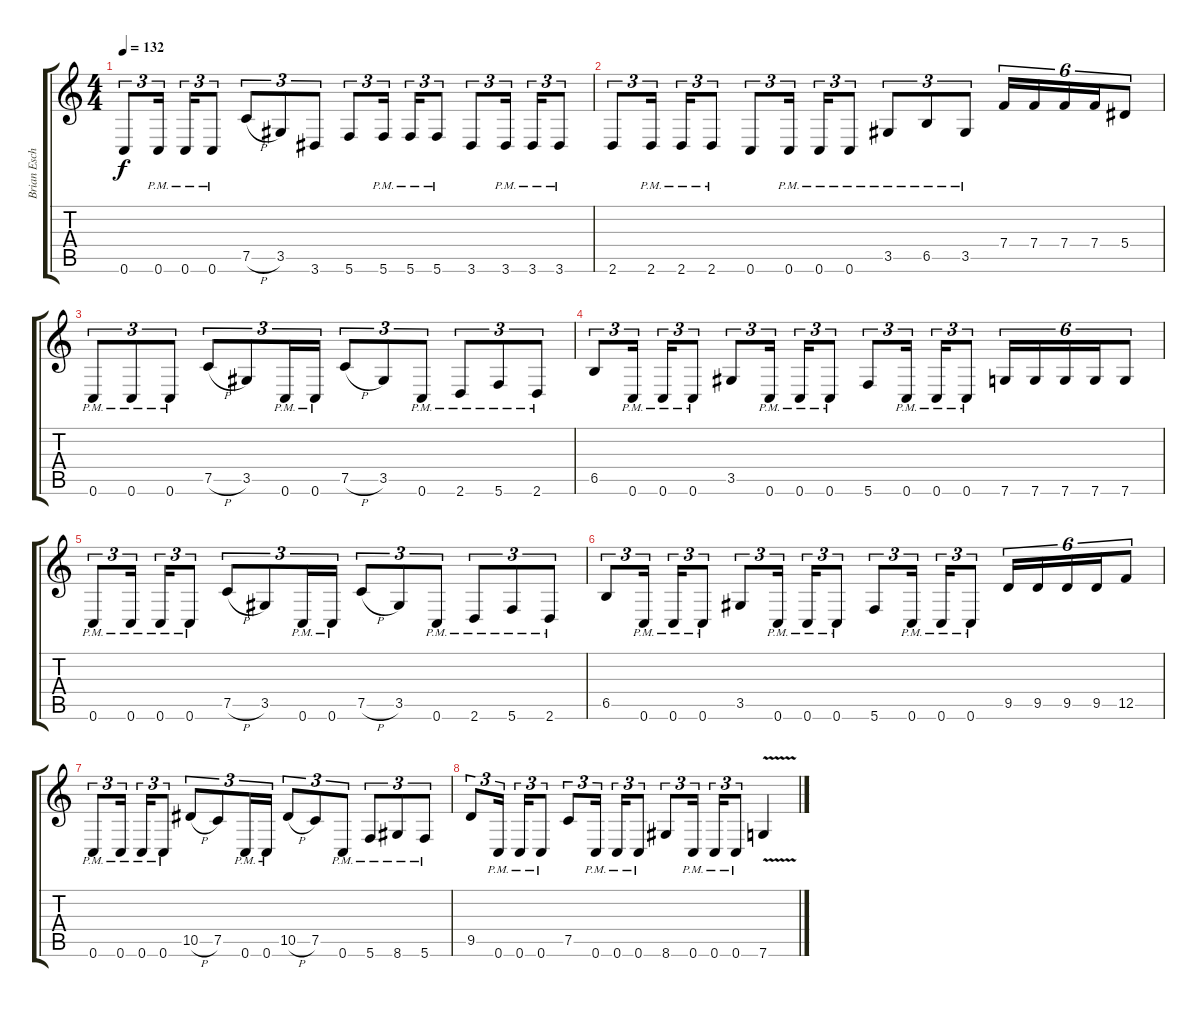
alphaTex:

\track ("Brian Eschbach (Lead Guitar)" "Brian Esch") {instrument distortionguitar}
\staff {score tabs}
\tuning (C4 G3 Eb3 Bb2 F2 C2) {hide}
\ts (4 4)
\tempo 132
\clef g2
\ks c
0.6.8{tu (3 2) dy f} 0.6{pm}.16{tu (3 2)} 0.6{pm}.16{tu (3 2)} 0.6{pm}.8{tu (3 2)} 7.5{h}.8{tu (3 2)} 3.5.8{tu (3 2)} 3.6.8{tu (3 2)} 5.6.8{tu (3 2)} 5.6{pm}.16{tu (3 2)} 5.6{pm}.16{tu (3 2)} 5.6{pm}.8{tu (3 2)} 3.6.8{tu (3 2)} 3.6{pm}.16{tu (3 2)} 3.6{pm}.16{tu (3 2)} 3.6{pm}.8{tu (3 2)} |
2.6.8{tu (3 2)} 2.6{pm}.16{tu (3 2)} 2.6{pm}.16{tu (3 2)} 2.6{pm}.8{tu (3 2)} 0.6.8{tu (3 2)} 0.6{pm}.16{tu (3 2)} 0.6{pm}.16{tu (3 2)} 0.6{pm}.8{tu (3 2)} 3.5{pm}.8{tu (3 2)} 6.5{pm}.8{tu (3 2)} 3.5{pm}.8{tu (3 2)} 7.4.16{tu (6 4)} 7.4.16{tu (6 4)} 7.4.16{tu (6 4)} 7.4.16{tu (6 4)} 5.4.8{tu (6 4)} |
0.6{pm}.8{tu (3 2)} 0.6{pm}.8{tu (3 2)} 0.6{pm}.8{tu (3 2)} 7.5{h}.8{tu (3 2)} 3.5.8{tu (3 2)} 0.6{pm}.16{tu (3 2)} 0.6{pm}.16{tu (3 2)} 7.5{h}.8{tu (3 2)} 3.5.8{tu (3 2)} 0.6{pm}.8{tu (3 2)} 2.6{pm}.8{tu (3 2)} 5.6{pm}.8{tu (3 2)} 2.6{pm}.8{tu (3 2)} |
6.5.8{tu (3 2)} 0.6{pm}.16{tu (3 2)} 0.6{pm}.16{tu (3 2)} 0.6{pm}.8{tu (3 2)} 3.5.8{tu (3 2)} 0.6{pm}.16{tu (3 2)} 0.6{pm}.16{tu (3 2)} 0.6{pm}.8{tu (3 2)} 5.6.8{tu (3 2)} 0.6{pm}.16{tu (3 2)} 0.6{pm}.16{tu (3 2)} 0.6{pm}.8{tu (3 2)} 7.6.16{tu (6 4)} 7.6.16{tu (6 4)} 7.6.16{tu (6 4)} 7.6.16{tu (6 4)} 7.6.8{tu (6 4)} |
0.6{pm}.8{tu (3 2)} 0.6{pm}.16{tu (3 2)} 0.6{pm}.16{tu (3 2)} 0.6{pm}.8{tu (3 2)} 7.5{h}.8{tu (3 2)} 3.5.8{tu (3 2)} 0.6{pm}.16{tu (3 2)} 0.6{pm}.16{tu (3 2)} 7.5{h}.8{tu (3 2)} 3.5.8{tu (3 2)} 0.6{pm}.8{tu (3 2)} 2.6{pm}.8{tu (3 2)} 5.6{pm}.8{tu (3 2)} 2.6{pm}.8{tu (3 2)} |
6.5.8{tu (3 2)} 0.6{pm}.16{tu (3 2)} 0.6{pm}.16{tu (3 2)} 0.6{pm}.8{tu (3 2)} 3.5.8{tu (3 2)} 0.6{pm}.16{tu (3 2)} 0.6{pm}.16{tu (3 2)} 0.6{pm}.8{tu (3 2)} 5.6.8{tu (3 2)} 0.6{pm}.16{tu (3 2)} 0.6{pm}.16{tu (3 2)} 0.6{pm}.8{tu (3 2)} 9.5.16{tu (6 4)} 9.5.16{tu (6 4)} 9.5.16{tu (6 4)} 9.5.16{tu (6 4)} 12.5.8{tu (6 4)} |
0.6{pm}.8{tu (3 2)} 0.6{pm}.16{tu (3 2)} 0.6{pm}.16{tu (3 2)} 0.6{pm}.8{tu (3 2)} 10.5{h}.8{tu (3 2)} 7.5.8{tu (3 2)} 0.6{pm}.16{tu (3 2)} 0.6{pm}.16{tu (3 2)} 10.5{h}.8{tu (3 2)} 7.5.8{tu (3 2)} 0.6{pm}.8{tu (3 2)} 5.6{pm}.8{tu (3 2)} 8.6{pm}.8{tu (3 2)} 5.6{pm}.8{tu (3 2)} |
9.5.8{tu (3 2)} 0.6{pm}.16{tu (3 2)} 0.6{pm}.16{tu (3 2)} 0.6{pm}.8{tu (3 2)} 7.5.8{tu (3 2)} 0.6{pm}.16{tu (3 2)} 0.6{pm}.16{tu (3 2)} 0.6{pm}.8{tu (3 2)} 8.6.8{tu (3 2)} 0.6{pm}.16{tu (3 2)} 0.6{pm}.16{tu (3 2)} 0.6{pm}.8{tu (3 2)} 7.6{v}.4
